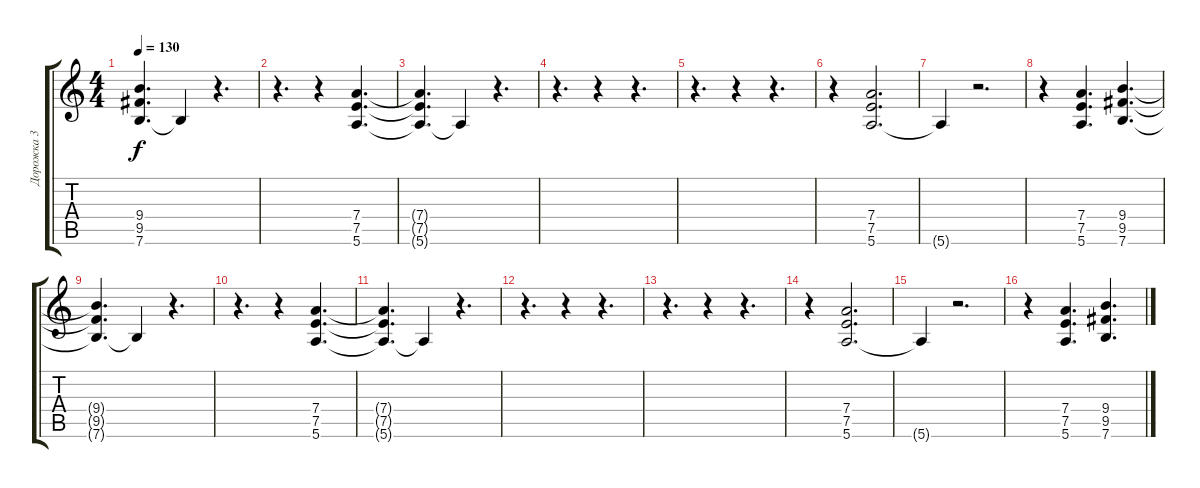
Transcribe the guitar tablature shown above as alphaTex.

\track ("Дорожка 3" "Дорожка 3") {instrument electricbassfinger}
\staff {score tabs}
\tuning (E4 B3 G3 D3 A2 E2) {hide}
\ts (4 4)
\tempo 130
\clef g2
\ks c
(9.4{t} 9.5{t} 7.6{t}).4{d dy f} 7.6{t}.4 r.4{d} |
r.4{d} r.4 (7.4 7.5 5.6).4{d} |
(7.4{t} 7.5{t} 5.6{t}).4{d} 5.6{t}.4 r.4{d} |
r.4{d} r.4 r.4{d} |
r.4{d} r.4 r.4{d} |
r.4 (7.4 7.5 5.6).2{d} |
5.6{t}.4 r.2{d} |
r.4 (7.4 7.5 5.6).4{d} (9.4 9.5 7.6).4{d} |
(9.4{t} 9.5{t} 7.6{t}).4{d} 7.6{t}.4 r.4{d} |
r.4{d} r.4 (7.4 7.5 5.6).4{d} |
(7.4{t} 7.5{t} 5.6{t}).4{d} 5.6{t}.4 r.4{d} |
r.4{d} r.4 r.4{d} |
r.4{d} r.4 r.4{d} |
r.4 (7.4 7.5 5.6).2{d} |
5.6{t}.4 r.2{d} |
r.4 (7.4 7.5 5.6).4{d} (9.4 9.5 7.6).4{d}
